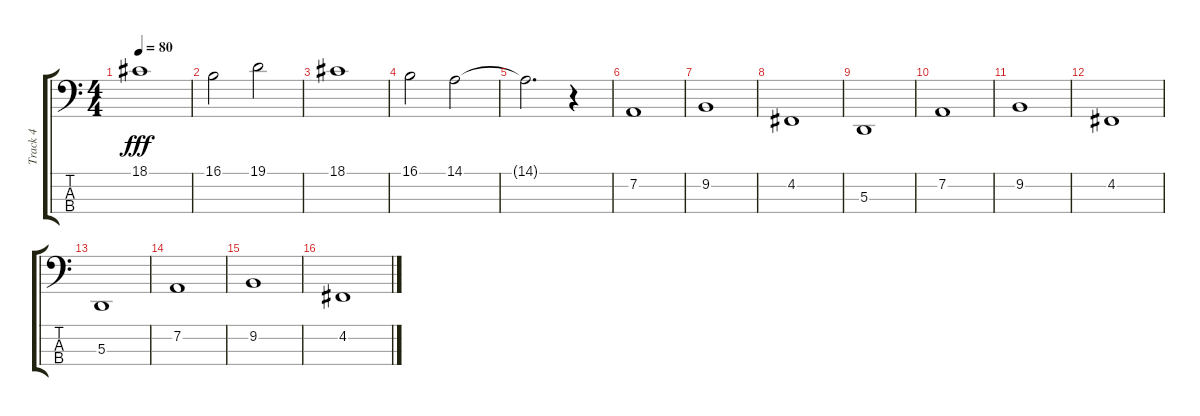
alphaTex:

\track ("Track 4" "Track 4") {instrument violin}
\staff {score tabs}
\tuning (G2 D2 A1 E1) {hide}
\ts (4 4)
\tempo 80
\clef f4
\ks c
18.1.1{dy fff} |
16.1.2 19.1.2 |
18.1.1 |
16.1.2 14.1.2 |
14.1{t}.2{d} r.4 |
7.2.1 |
9.2.1 |
4.2.1 |
5.3.1 |
7.2.1 |
9.2.1 |
4.2.1 |
5.3.1 |
7.2.1 |
9.2.1 |
4.2.1
